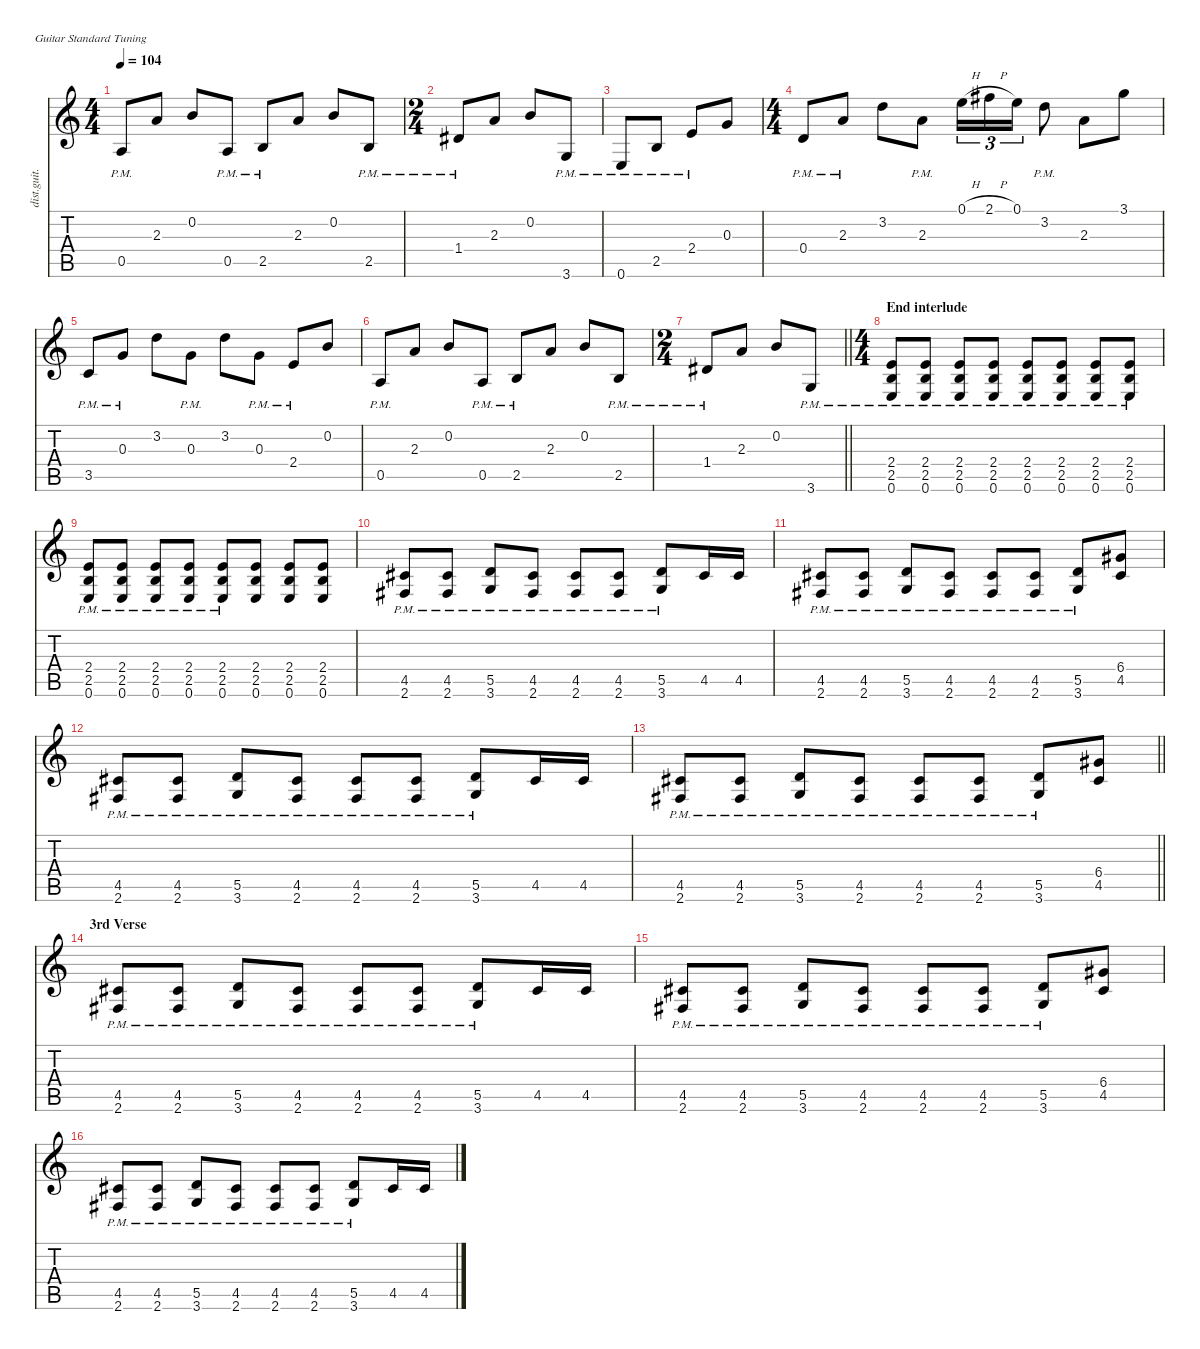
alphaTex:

\defaultSystemsLayout 4
\hideDynamics
\bracketExtendMode nobrackets
\track ("James Hetfield" "dist.guit.") {instrument distortionguitar}
\staff {score tabs}
\tuning (E4 B3 G3 D3 A2 E2)
\ts (4 4)
\tempo 104
\clef g2
\ks c
0.5{pm}.8{dy fff beam Up} 2.3.8{beam Up} 0.2.8{beam Up} 0.5{pm}.8{beam Up} 2.5{pm}.8{beam Up} 2.3.8{beam Up} 0.2.8{beam Up} 2.5{pm}.8{beam Up} |
\ts (2 4)
\beaming (8 2 2)
1.4{pm acc #}.8{beam Up} 2.3.8{beam Up} 0.2.8{beam Up} 3.6{pm}.8{beam Up} |
0.6{pm}.8{beam Up} 2.5{pm}.8{beam Up} 2.4{pm}.8{beam Up} 0.3.8{beam Up} |
\ts (4 4)
\beaming (8 2 2 2 2)
0.4{pm}.8{beam Up} 2.3{pm}.8{beam Up} 3.2.8{beam Down} 2.3{pm}.8{beam Down} 0.1{h}.16{tu (3 2) beam Down} 2.1{h acc #}.16{tu (3 2) beam Down} 0.1.16{tu (3 2) beam Down} 3.2{pm}.8{beam Down} 2.3.8{beam Down} 3.1.8{beam Down} |
3.5{pm}.8{beam Up} 0.3{pm}.8{beam Up} 3.2.8{beam Down} 0.3{pm}.8{beam Down} 3.2.8{beam Down} 0.3{pm}.8{beam Down} 2.4{pm}.8{beam Up} 0.2.8{beam Up} |
0.5{pm}.8{beam Up} 2.3.8{beam Up} 0.2.8{beam Up} 0.5{pm}.8{beam Up} 2.5{pm}.8{beam Up} 2.3.8{beam Up} 0.2.8{beam Up} 2.5{pm}.8{beam Up} |
\ts (2 4)
\beaming (8 2 2)
\barLineRight lightlight
1.4{pm acc #}.8{beam Up} 2.3.8{beam Up} 0.2.8{beam Up} 3.6{pm}.8{beam Up} |
\ts (4 4)
\beaming (8 2 2 2 2)
\section ("" "End interlude")
(2.4{pm} 2.5{pm} 0.6{pm}).8{beam Up} (2.4{pm} 2.5{pm} 0.6{pm}).8{beam Up} (2.4{pm} 2.5{pm} 0.6{pm}).8{beam Up} (2.4{pm} 2.5{pm} 0.6{pm}).8{beam Up} (2.4{pm} 2.5{pm} 0.6{pm}).8{beam Up} (2.4{pm} 2.5{pm} 0.6{pm}).8{beam Up} (2.4{pm} 2.5{pm} 0.6{pm}).8{beam Up} (2.4{pm} 2.5{pm} 0.6{pm}).8{beam Up} |
(2.4{pm} 2.5{pm} 0.6{pm}).8{beam Up} (2.4{pm} 2.5{pm} 0.6{pm}).8{beam Up} (2.4{pm} 2.5{pm} 0.6{pm}).8{beam Up} (2.4{pm} 2.5{pm} 0.6{pm}).8{beam Up} (2.4{pm} 2.5{pm} 0.6{pm}).8{beam Up} (2.4 2.5 0.6).8{beam Up} (2.4 2.5 0.6).8{beam Up} (2.4 2.5 0.6).8{beam Up} |
(4.5{pm acc #} 2.6{pm acc #}).8{beam Up} (4.5{pm acc #} 2.6{pm acc #}).8{beam Up} (5.5{pm} 3.6{pm}).8{dy f beam Up} (4.5{pm acc #} 2.6{pm acc #}).8{dy fff beam Up} (4.5{pm acc #} 2.6{pm acc #}).8{beam Up} (4.5{pm acc #} 2.6{pm acc #}).8{beam Up} (5.5{pm} 3.6{pm}).8{dy f beam Up} 4.5{acc #}.16{dy fff beam Up} 4.5{acc #}.16{beam Up} |
(4.5{pm acc #} 2.6{pm acc #}).8{beam Up} (4.5{pm acc #} 2.6{pm acc #}).8{beam Up} (5.5{pm} 3.6{pm}).8{beam Up} (4.5{pm acc #} 2.6{pm acc #}).8{beam Up} (4.5{pm acc #} 2.6{pm acc #}).8{beam Up} (4.5{pm acc #} 2.6{pm acc #}).8{beam Up} (5.5{pm} 3.6{pm}).8{beam Up} (6.4{acc #} 4.5{acc #}).8{beam Up} |
(4.5{pm acc #} 2.6{pm acc #}).8{beam Up} (4.5{pm acc #} 2.6{pm acc #}).8{beam Up} (5.5{pm} 3.6{pm}).8{dy f beam Up} (4.5{pm acc #} 2.6{pm acc #}).8{dy fff beam Up} (4.5{pm acc #} 2.6{pm acc #}).8{beam Up} (4.5{pm acc #} 2.6{pm acc #}).8{beam Up} (5.5{pm} 3.6{pm}).8{dy f beam Up} 4.5{acc #}.16{dy fff beam Up} 4.5{acc #}.16{beam Up} |
\barLineRight lightlight
(4.5{pm acc #} 2.6{pm acc #}).8{beam Up} (4.5{pm acc #} 2.6{pm acc #}).8{beam Up} (5.5{pm} 3.6{pm}).8{beam Up} (4.5{pm acc #} 2.6{pm acc #}).8{beam Up} (4.5{pm acc #} 2.6{pm acc #}).8{beam Up} (4.5{pm acc #} 2.6{pm acc #}).8{beam Up} (5.5{pm} 3.6{pm}).8{beam Up} (6.4{acc #} 4.5{acc #}).8{beam Up} |
\section ("" "3rd Verse")
(4.5{pm acc #} 2.6{pm acc #}).8{beam Up} (4.5{pm acc #} 2.6{pm acc #}).8{beam Up} (5.5{pm} 3.6{pm}).8{dy f beam Up} (4.5{pm acc #} 2.6{pm acc #}).8{dy fff beam Up} (4.5{pm acc #} 2.6{pm acc #}).8{beam Up} (4.5{pm acc #} 2.6{pm acc #}).8{beam Up} (5.5{pm} 3.6{pm}).8{dy f beam Up} 4.5{acc #}.16{dy fff beam Up} 4.5{acc #}.16{beam Up} |
(4.5{pm acc #} 2.6{pm acc #}).8{beam Up} (4.5{pm acc #} 2.6{pm acc #}).8{beam Up} (5.5{pm} 3.6{pm}).8{beam Up} (4.5{pm acc #} 2.6{pm acc #}).8{beam Up} (4.5{pm acc #} 2.6{pm acc #}).8{beam Up} (4.5{pm acc #} 2.6{pm acc #}).8{beam Up} (5.5{pm} 3.6{pm}).8{beam Up} (6.4{acc #} 4.5{acc #}).8{beam Up} |
(4.5{pm acc #} 2.6{pm acc #}).8{beam Up} (4.5{pm acc #} 2.6{pm acc #}).8{beam Up} (5.5{pm} 3.6{pm}).8{dy f beam Up} (4.5{pm acc #} 2.6{pm acc #}).8{dy fff beam Up} (4.5{pm acc #} 2.6{pm acc #}).8{beam Up} (4.5{pm acc #} 2.6{pm acc #}).8{beam Up} (5.5{pm} 3.6{pm}).8{dy f beam Up} 4.5{acc #}.16{dy fff beam Up} 4.5{acc #}.16{beam Up}
